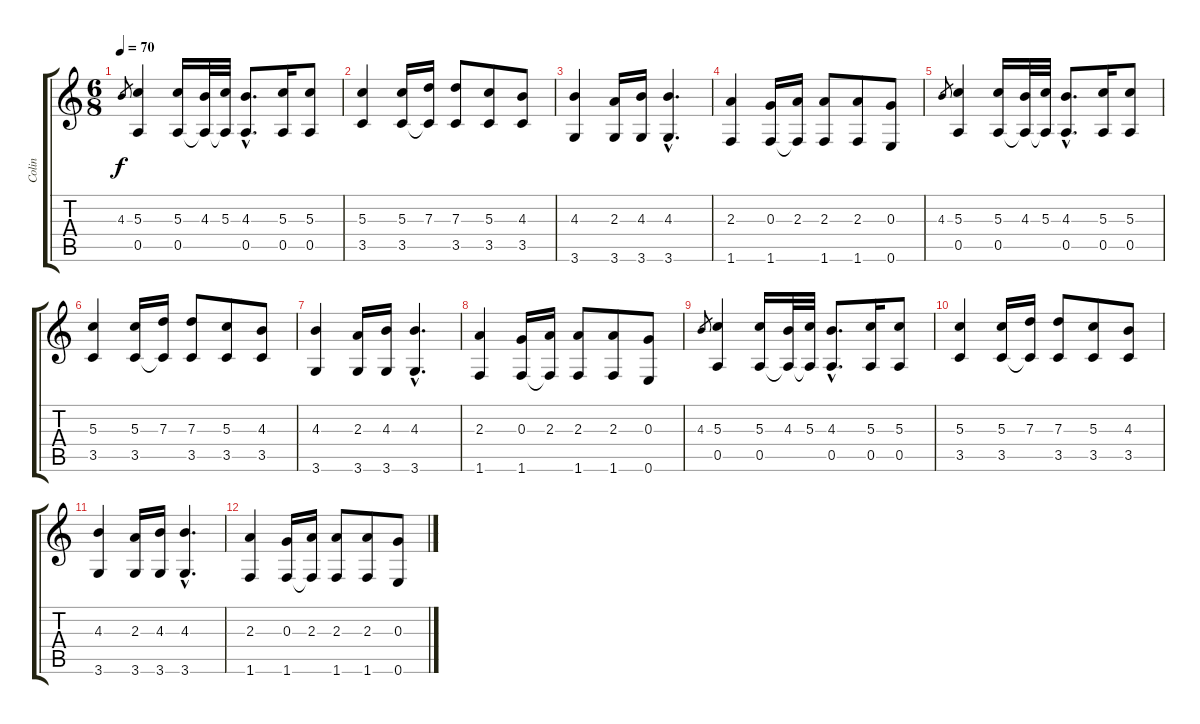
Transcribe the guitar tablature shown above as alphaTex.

\track ("Colin" "Colin") {instrument acousticguitarnylon}
\staff {score tabs}
\tuning (E4 B3 G3 D3 A2 E2) {hide}
\ts (6 8)
\tempo 70
\clef g2
\ks c
4.3.8{gr dy f} (5.3 0.5).4 (5.3 0.5).16 (4.3 0.5{t}).32 (5.3 0.5{t}).32 (4.3{hac} 0.5{hac}).8{d} (5.3 0.5).16 (5.3 0.5).8 |
(5.3 3.5).4 (5.3 3.5).16 (7.3 3.5{t}).16 (7.3 3.5).8 (5.3 3.5).8 (4.3 3.5).8 |
(4.3 3.6).4 (2.3 3.6).16 (4.3 3.6).16 (4.3{hac} 3.6{hac}).4{d} |
(2.3 1.6).4 (0.3 1.6).16 (2.3 1.6{t}).16 (2.3 1.6).8 (2.3 1.6).8 (0.3 0.6).8 |
4.3.8{gr} (5.3 0.5).4 (5.3 0.5).16 (4.3 0.5{t}).32 (5.3 0.5{t}).32 (4.3{hac} 0.5{hac}).8{d} (5.3 0.5).16 (5.3 0.5).8 |
(5.3 3.5).4 (5.3 3.5).16 (7.3 3.5{t}).16 (7.3 3.5).8 (5.3 3.5).8 (4.3 3.5).8 |
(4.3 3.6).4 (2.3 3.6).16 (4.3 3.6).16 (4.3{hac} 3.6{hac}).4{d} |
(2.3 1.6).4 (0.3 1.6).16 (2.3 1.6{t}).16 (2.3 1.6).8 (2.3 1.6).8 (0.3 0.6).8 |
4.3.8{gr} (5.3 0.5).4 (5.3 0.5).16 (4.3 0.5{t}).32 (5.3 0.5{t}).32 (4.3{hac} 0.5{hac}).8{d} (5.3 0.5).16 (5.3 0.5).8 |
(5.3 3.5).4 (5.3 3.5).16 (7.3 3.5{t}).16 (7.3 3.5).8 (5.3 3.5).8 (4.3 3.5).8 |
(4.3 3.6).4 (2.3 3.6).16 (4.3 3.6).16 (4.3{hac} 3.6{hac}).4{d} |
(2.3 1.6).4 (0.3 1.6).16 (2.3 1.6{t}).16 (2.3 1.6).8 (2.3 1.6).8 (0.3 0.6).8
